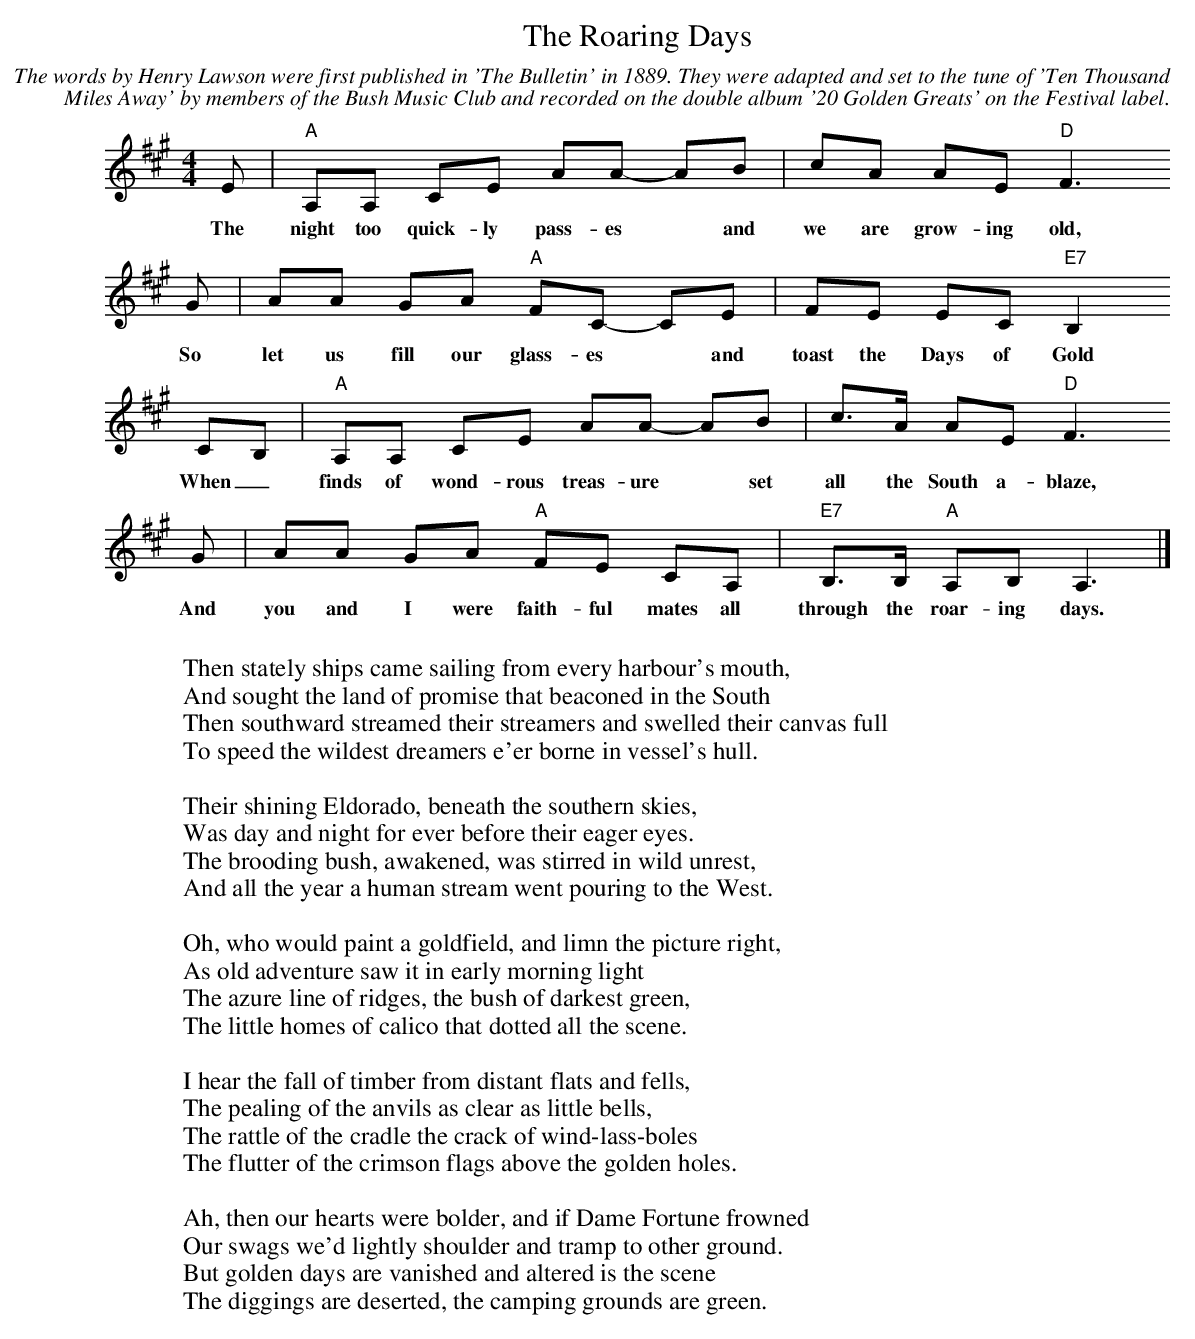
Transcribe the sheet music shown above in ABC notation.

X:1
T:Roaring Days, The
C:The words by Henry Lawson were first published in 'The Bulletin' in 1889. They were adapted and set to the tune of 'Ten Thousand
C:Miles Away' by members of the Bush Music Club and recorded on the double album '20 Golden Greats' on the Festival label.
M:4/4
L:1/8
K:Amaj
E|"A"A,A, CE AA- AB|cA AE "D"F3
w:The night too quick-ly pass-es* and we are grow-ing old,
G|AA GA "A"FC- CE|FE EC "E7"B,2
w:So let us fill our glass-es* and toast the Days of Gold
CB,|"A"A,A, CE AA- AB|c>A AE "D"F3
w:When_ finds of wond-rous treas-ure* set all the South a-blaze,
G|AA GA "A"FE CA,|"E7"B,>B, "A"A,B, A,3|]
w:And you and I were faith-ful mates all through the roar-ing days.
W:
W:Then stately ships came sailing from every harbour's mouth,
W:And sought the land of promise that beaconed in the South
W:Then southward streamed their streamers and swelled their canvas full
W:To speed the wildest dreamers e'er borne in vessel's hull.
W:
W:Their shining Eldorado, beneath the southern skies,
W:Was day and night for ever before their eager eyes.
W:The brooding bush, awakened, was stirred in wild unrest,
W:And all the year a human stream went pouring to the West.
W:
W:Oh, who would paint a goldfield, and limn the picture right,
W:As old adventure saw it in early morning light
W:The azure line of ridges, the bush of darkest green,
W:The little homes of calico that dotted all the scene.
W:
W:I hear the fall of timber from distant flats and fells,
W:The pealing of the anvils as clear as little bells,
W:The rattle of the cradle the crack of wind-lass-boles
W:The flutter of the crimson flags above the golden holes.
W:
W:Ah, then our hearts were bolder, and if Dame Fortune frowned
W:Our swags we'd lightly shoulder and tramp to other ground.
W:But golden days are vanished and altered is the scene
W:The diggings are deserted, the camping grounds are green.
